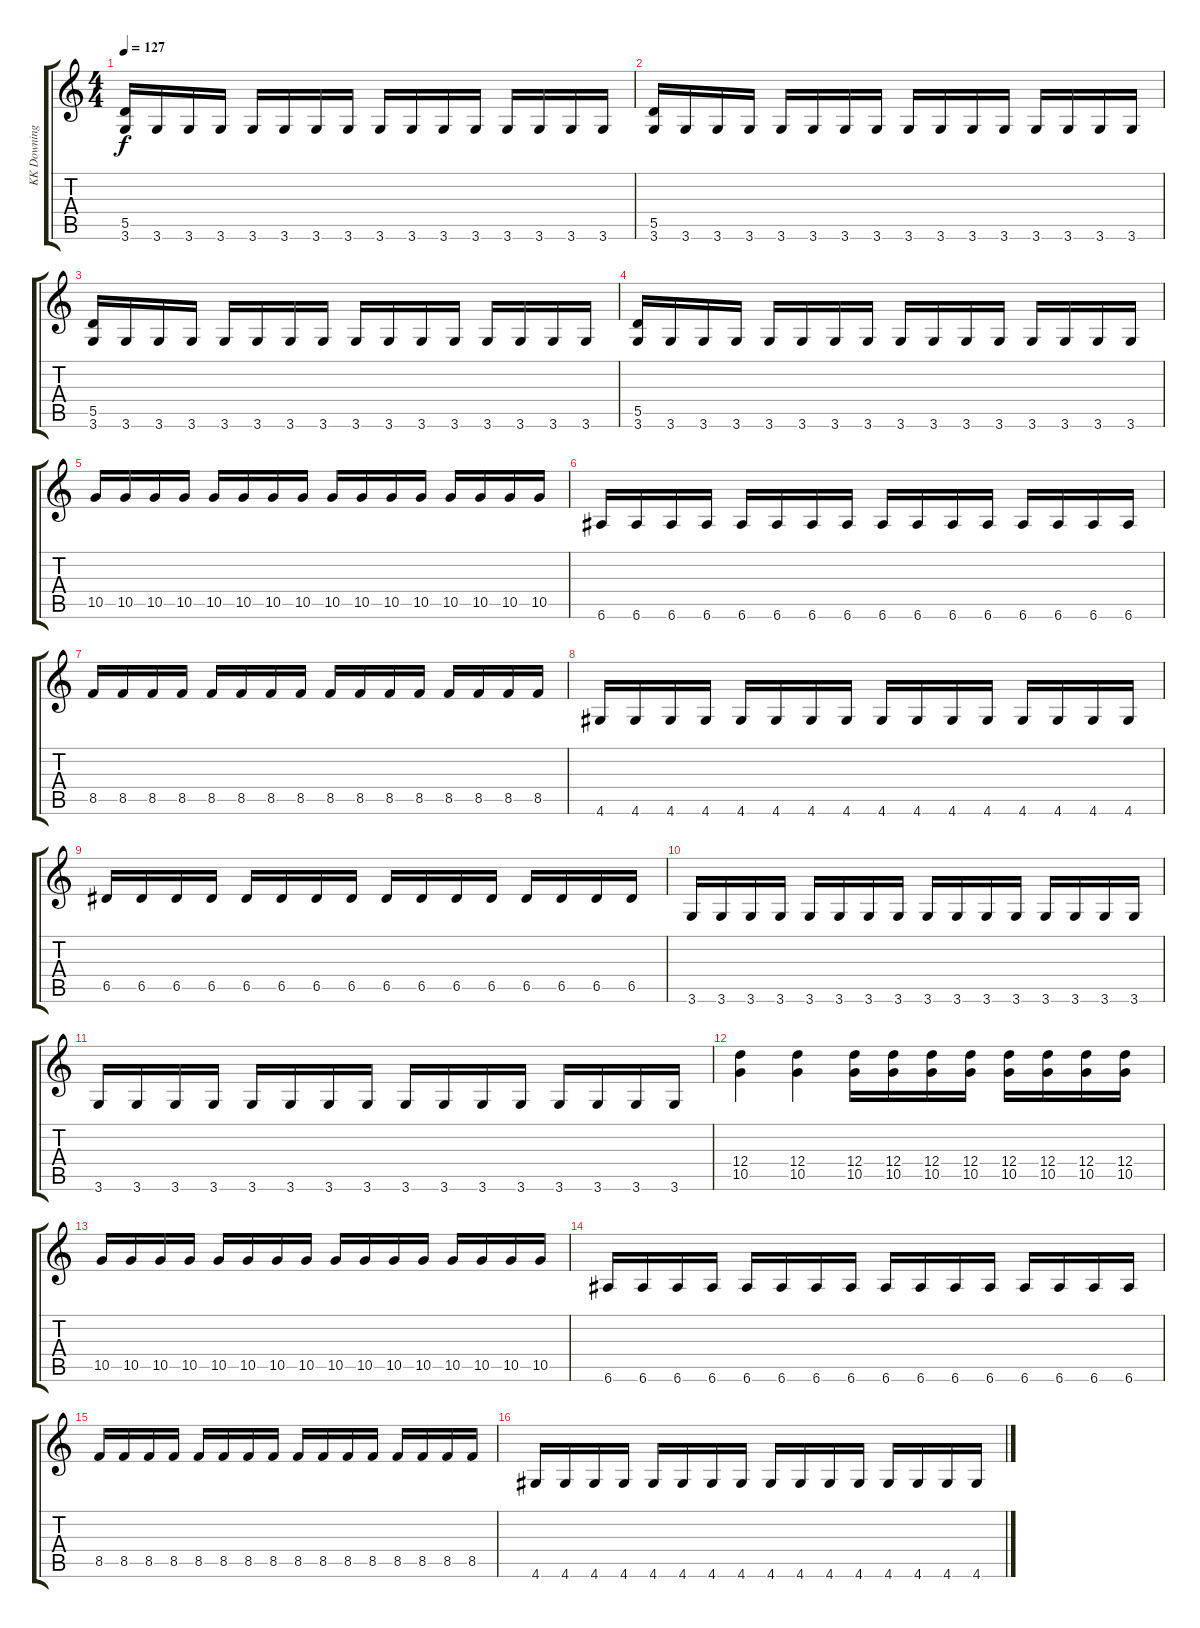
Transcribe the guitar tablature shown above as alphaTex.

\track ("KK Downing" "KK Downing") {instrument distortionguitar}
\staff {score tabs}
\tuning (E4 B3 G3 D3 A2 E2) {hide}
\ts (4 4)
\tempo 127
\clef g2
\ks c
(5.5 3.6).16{dy f} 3.6.16 3.6.16 3.6.16 3.6.16 3.6.16 3.6.16 3.6.16 3.6.16 3.6.16 3.6.16 3.6.16 3.6.16 3.6.16 3.6.16 3.6.16 |
(5.5 3.6).16 3.6.16 3.6.16 3.6.16 3.6.16 3.6.16 3.6.16 3.6.16 3.6.16 3.6.16 3.6.16 3.6.16 3.6.16 3.6.16 3.6.16 3.6.16 |
(5.5 3.6).16 3.6.16 3.6.16 3.6.16 3.6.16 3.6.16 3.6.16 3.6.16 3.6.16 3.6.16 3.6.16 3.6.16 3.6.16 3.6.16 3.6.16 3.6.16 |
(5.5 3.6).16 3.6.16 3.6.16 3.6.16 3.6.16 3.6.16 3.6.16 3.6.16 3.6.16 3.6.16 3.6.16 3.6.16 3.6.16 3.6.16 3.6.16 3.6.16 |
10.5.16 10.5.16 10.5.16 10.5.16 10.5.16 10.5.16 10.5.16 10.5.16 10.5.16 10.5.16 10.5.16 10.5.16 10.5.16 10.5.16 10.5.16 10.5.16 |
6.6.16 6.6.16 6.6.16 6.6.16 6.6.16 6.6.16 6.6.16 6.6.16 6.6.16 6.6.16 6.6.16 6.6.16 6.6.16 6.6.16 6.6.16 6.6.16 |
8.5.16 8.5.16 8.5.16 8.5.16 8.5.16 8.5.16 8.5.16 8.5.16 8.5.16 8.5.16 8.5.16 8.5.16 8.5.16 8.5.16 8.5.16 8.5.16 |
4.6.16 4.6.16 4.6.16 4.6.16 4.6.16 4.6.16 4.6.16 4.6.16 4.6.16 4.6.16 4.6.16 4.6.16 4.6.16 4.6.16 4.6.16 4.6.16 |
6.5.16 6.5.16 6.5.16 6.5.16 6.5.16 6.5.16 6.5.16 6.5.16 6.5.16 6.5.16 6.5.16 6.5.16 6.5.16 6.5.16 6.5.16 6.5.16 |
3.6.16 3.6.16 3.6.16 3.6.16 3.6.16 3.6.16 3.6.16 3.6.16 3.6.16 3.6.16 3.6.16 3.6.16 3.6.16 3.6.16 3.6.16 3.6.16 |
3.6.16 3.6.16 3.6.16 3.6.16 3.6.16 3.6.16 3.6.16 3.6.16 3.6.16 3.6.16 3.6.16 3.6.16 3.6.16 3.6.16 3.6.16 3.6.16 |
(12.4 10.5).4 (12.4 10.5).4 (12.4 10.5).16 (12.4 10.5).16 (12.4 10.5).16 (12.4 10.5).16 (12.4 10.5).16 (12.4 10.5).16 (12.4 10.5).16 (12.4 10.5).16 |
10.5.16 10.5.16 10.5.16 10.5.16 10.5.16 10.5.16 10.5.16 10.5.16 10.5.16 10.5.16 10.5.16 10.5.16 10.5.16 10.5.16 10.5.16 10.5.16 |
6.6.16 6.6.16 6.6.16 6.6.16 6.6.16 6.6.16 6.6.16 6.6.16 6.6.16 6.6.16 6.6.16 6.6.16 6.6.16 6.6.16 6.6.16 6.6.16 |
8.5.16 8.5.16 8.5.16 8.5.16 8.5.16 8.5.16 8.5.16 8.5.16 8.5.16 8.5.16 8.5.16 8.5.16 8.5.16 8.5.16 8.5.16 8.5.16 |
4.6.16 4.6.16 4.6.16 4.6.16 4.6.16 4.6.16 4.6.16 4.6.16 4.6.16 4.6.16 4.6.16 4.6.16 4.6.16 4.6.16 4.6.16 4.6.16
